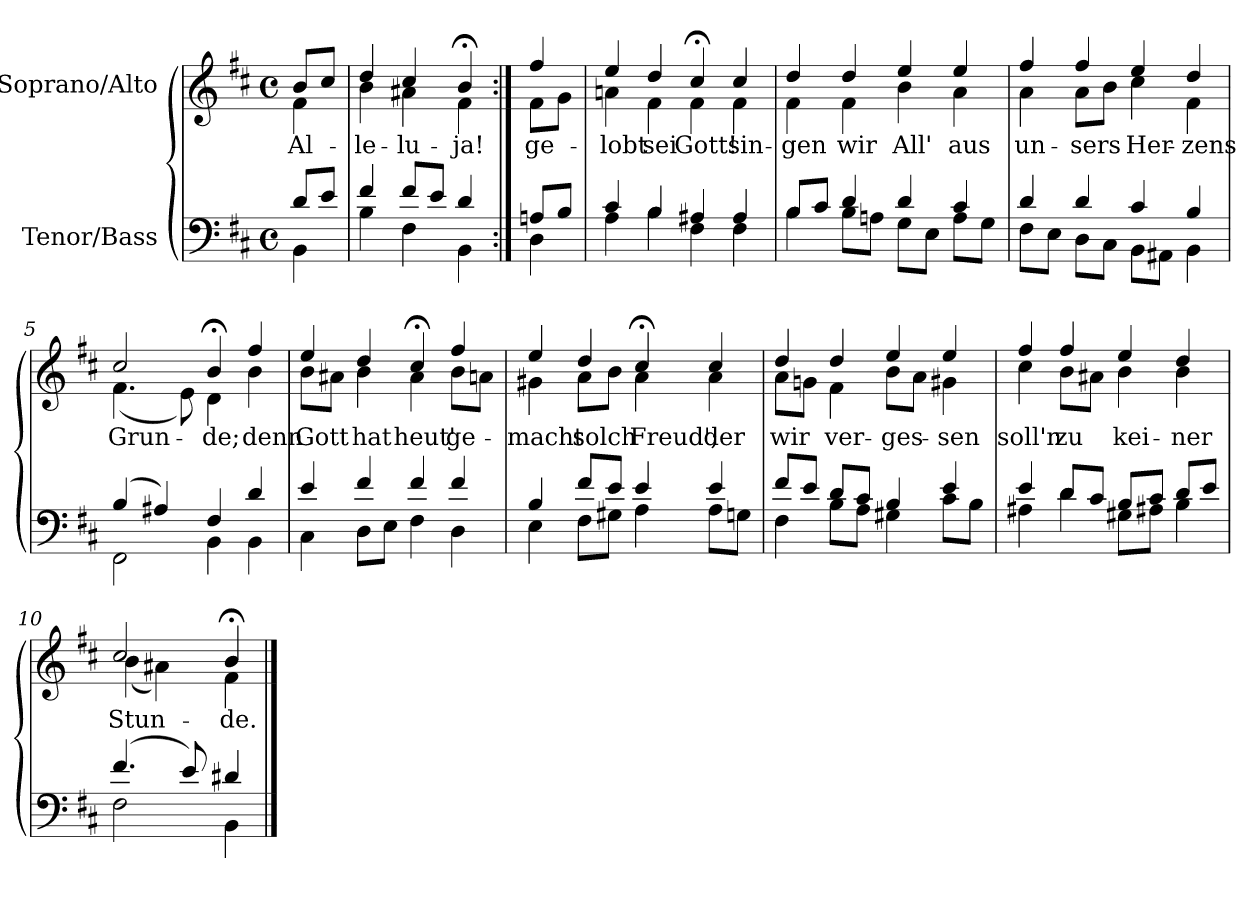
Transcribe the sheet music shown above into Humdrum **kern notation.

**kern	**kern	**text
*part2	*part1	*part1
*staff2	*staff1	*staff1
*I"Tenor/Bass	*I"Soprano/Alto	*
*clefF4	*clefG2	*
*k[f#c#]	*k[f#c#]	*
*M4/4	*M4/4	*
*met(c)	*met(c)	*
=	=	=
*^	*	*
!	!	!	!LO:LY:b
*	*	*^	*
8d/L	4BB\	8b/L	4f#\	Al-
8e/J	.	8cc#/J	.	.
=1	=1	=1	=1	=1
!	!	!	!	!LO:LY:b
4f#/	4B\	4dd/	4b\	-le-
!	!	!	!	!LO:LY:b
8f#/L	4F#\	4cc#/	4a#X\	-lu-
8e/J	.	.	.	.
!	!	!	!	!LO:LY:b
4d/	4BB\	4b;</	4f#\	-ja!
=1X1:|!	=1X1:|!	=1X1:|!	=1X1:|!	=1X1:|!
!	!	!	!	!LO:LY:b
8An/L	4D\	4ff#/	8f#\L	ge-
8B/J	.	.	8g\J	.
=2	=2	=2	=2	=2
!	!	!	!	!LO:LY:b
4c#/	4A\	4ee/	4an\	-lobt
!	!	!	!	!LO:LY:b
4B/	4B\	4dd/	4f#\	sei
!	!	!	!	!LO:LY:b
4A#X/	4F#\	4cc#;</	4f#\	Gott!
!	!	!	!	!LO:LY:b
4A#/	4F#\	4cc#/	4f#\	sin-
=3	=3	=3	=3	=3
!	!	!	!	!LO:LY:b
8B/L	4B\	4dd/	4f#\	-gen
8c#/J	.	.	.	.
!	!	!	!	!LO:LY:b
4d/	8B\L	4dd/	4f#\	wir
.	8An\J	.	.	.
!	!	!	!	!LO:LY:b
4d/	8G\L	4ee/	4b\	All'
.	8E\J	.	.	.
!	!	!	!	!LO:LY:b
4c#/	8A\L	4ee/	4a\	aus
.	8G\J	.	.	.
!!LO:LB:g=z	!!
=4	=4	=4	=4	=4
!	!	!	!	!LO:LY:b
4d/	8F#\L	4ff#/	4a\	un-
.	8E\J	.	.	.
!	!	!	!	!LO:LY:b
4d/	8D\L	4ff#/	8a\L	-sers
.	8C#\J	.	8b\J	.
!	!	!	!	!LO:LY:b
4c#/	8BB\L	4ee/	4cc#\	Her-
.	8AA#X\J	.	.	.
!	!	!	!	!LO:LY:b
4B/	4BB\	4dd/	4f#\	-zens
=5	=5	=5	=5	=5
!	!	!	!	!LO:LY:b
(4B/	2FF#\	2cc#/	(4.f#\	Grun-
4A#X/)	.	.	.	.
.	.	.	8e\)	.
!	!	!	!	!LO:LY:b
4F#/	4BB\	4b;</	4d\	-de;
!	!	!	!	!LO:LY:b
4d/	4BB\	4ff#/	4b\	denn
=6	=6	=6	=6	=6
!	!	!	!	!LO:LY:b
4e/	4C#\	4ee/	8b\L	Gott
.	.	.	8a#X\J	.
!	!	!	!	!LO:LY:b
4f#/	8D\L	4dd/	4b\	hat
.	8E\J	.	.	.
!	!	!	!	!LO:LY:b
4f#/	4F#\	4cc#;</	4a#\	heut'
!	!	!	!	!LO:LY:b
4f#/	4D\	4ff#/	8b\L	ge-
.	.	.	8an\J	.
!!LO:LB:g=z	!!
=7	=7	=7	=7	=7
!	!	!	!	!LO:LY:b
4B/	4E\	4ee/	4g#X\	-macht
!	!	!	!	!LO:LY:b
8f#/L	8F#\L	4dd/	8a\L	solch
8e/J	8G#X\J	.	8b\J	.
!	!	!	!	!LO:LY:b
4e/	4A\	4cc#;</	4a\	Freud';
!	!	!	!	!LO:LY:b
4e/	8A\L	4cc#/	4a\	der
.	8Gn\J	.	.	.
=8	=8	=8	=8	=8
!	!	!	!	!LO:LY:b
8f#/L	4F#\	4dd/	8a\L	wir
8e/J	.	.	8gn\J	.
!	!	!	!	!LO:LY:b
8d/L	8B\L	4dd/	4f#\	ver-
8c#/J	8A\J	.	.	.
!	!	!	!	!LO:LY:b
4B/	4G#X\	4ee/	8b\L	-ges-
.	.	.	8a\J	.
!	!	!	!	!LO:LY:b
4e/	8c#\L	4ee/	4g#X\	-sen
.	8B\J	.	.	.
=9	=9	=9	=9	=9
!	!	!	!	!LO:LY:b
4e/	4A#X\	4ff#/	4cc#\	soll'n
!	!	!	!	!LO:LY:b
8d/L	4d\	4ff#/	8b\L	zu
8c#/J	.	.	8a#X\J	.
!	!	!	!	!LO:LY:b
8B/L	8G#X\L	4ee/	4b\	kei-
8c#/J	8A#X\J	.	.	.
!	!	!	!	!LO:LY:b
8d/L	4B\	4dd/	4b\	-ner
8e/J	.	.	.	.
=10	=10	=10	=10	=10
!	!	!	!	!LO:LY:b
(4.f#/	2F#\	2cc#/	(4b\	Stun-
.	.	.	4a#X\)	.
8e/)	.	.	.	.
!	!	!	!	!LO:LY:b
4d#X/	4BB\	4b;</	4f#\	-de.
*v	*v	*	*	*
*	*v	*v	*
==	==	==
*-	*-	*-
